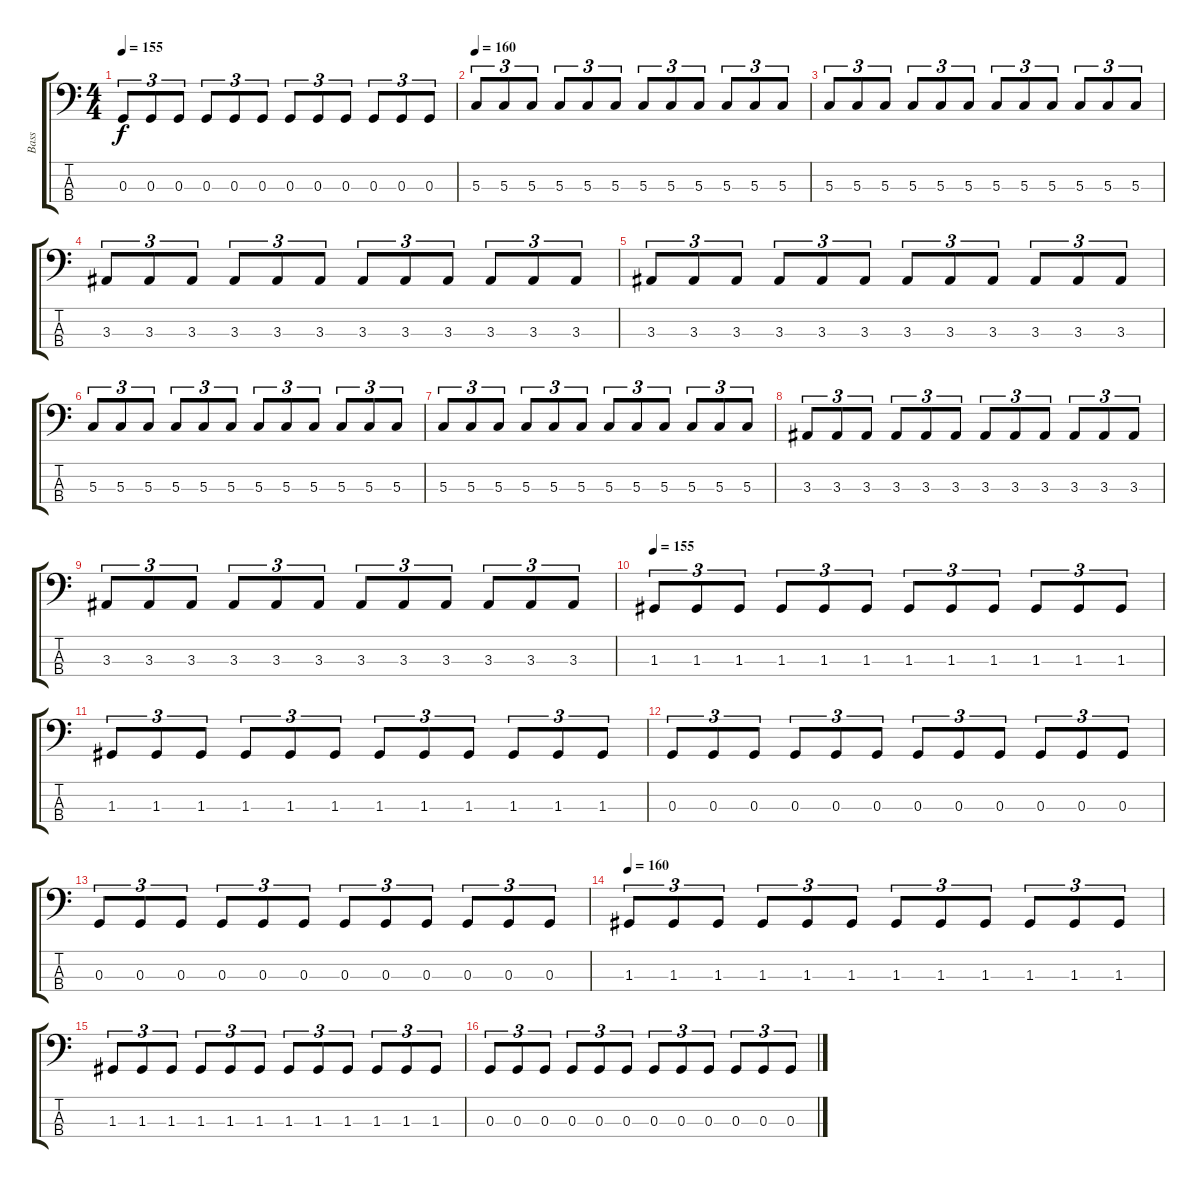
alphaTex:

\track ("Bass" "Bass") {instrument electricbasspick}
\staff {score tabs}
\tuning (F2 C2 G1 D1) {hide}
\ts (4 4)
\tempo 155
\clef f4
\ks c
0.3.8{tu (3 2) dy f} 0.3.8{tu (3 2)} 0.3.8{tu (3 2)} 0.3.8{tu (3 2)} 0.3.8{tu (3 2)} 0.3.8{tu (3 2)} 0.3.8{tu (3 2)} 0.3.8{tu (3 2)} 0.3.8{tu (3 2)} 0.3.8{tu (3 2)} 0.3.8{tu (3 2)} 0.3.8{tu (3 2)} |
\tempo 160
5.3.8{tu (3 2)} 5.3.8{tu (3 2)} 5.3.8{tu (3 2)} 5.3.8{tu (3 2)} 5.3.8{tu (3 2)} 5.3.8{tu (3 2)} 5.3.8{tu (3 2)} 5.3.8{tu (3 2)} 5.3.8{tu (3 2)} 5.3.8{tu (3 2)} 5.3.8{tu (3 2)} 5.3.8{tu (3 2)} |
5.3.8{tu (3 2)} 5.3.8{tu (3 2)} 5.3.8{tu (3 2)} 5.3.8{tu (3 2)} 5.3.8{tu (3 2)} 5.3.8{tu (3 2)} 5.3.8{tu (3 2)} 5.3.8{tu (3 2)} 5.3.8{tu (3 2)} 5.3.8{tu (3 2)} 5.3.8{tu (3 2)} 5.3.8{tu (3 2)} |
3.3.8{tu (3 2)} 3.3.8{tu (3 2)} 3.3.8{tu (3 2)} 3.3.8{tu (3 2)} 3.3.8{tu (3 2)} 3.3.8{tu (3 2)} 3.3.8{tu (3 2)} 3.3.8{tu (3 2)} 3.3.8{tu (3 2)} 3.3.8{tu (3 2)} 3.3.8{tu (3 2)} 3.3.8{tu (3 2)} |
3.3.8{tu (3 2)} 3.3.8{tu (3 2)} 3.3.8{tu (3 2)} 3.3.8{tu (3 2)} 3.3.8{tu (3 2)} 3.3.8{tu (3 2)} 3.3.8{tu (3 2)} 3.3.8{tu (3 2)} 3.3.8{tu (3 2)} 3.3.8{tu (3 2)} 3.3.8{tu (3 2)} 3.3.8{tu (3 2)} |
5.3.8{tu (3 2)} 5.3.8{tu (3 2)} 5.3.8{tu (3 2)} 5.3.8{tu (3 2)} 5.3.8{tu (3 2)} 5.3.8{tu (3 2)} 5.3.8{tu (3 2)} 5.3.8{tu (3 2)} 5.3.8{tu (3 2)} 5.3.8{tu (3 2)} 5.3.8{tu (3 2)} 5.3.8{tu (3 2)} |
5.3.8{tu (3 2)} 5.3.8{tu (3 2)} 5.3.8{tu (3 2)} 5.3.8{tu (3 2)} 5.3.8{tu (3 2)} 5.3.8{tu (3 2)} 5.3.8{tu (3 2)} 5.3.8{tu (3 2)} 5.3.8{tu (3 2)} 5.3.8{tu (3 2)} 5.3.8{tu (3 2)} 5.3.8{tu (3 2)} |
3.3.8{tu (3 2)} 3.3.8{tu (3 2)} 3.3.8{tu (3 2)} 3.3.8{tu (3 2)} 3.3.8{tu (3 2)} 3.3.8{tu (3 2)} 3.3.8{tu (3 2)} 3.3.8{tu (3 2)} 3.3.8{tu (3 2)} 3.3.8{tu (3 2)} 3.3.8{tu (3 2)} 3.3.8{tu (3 2)} |
3.3.8{tu (3 2)} 3.3.8{tu (3 2)} 3.3.8{tu (3 2)} 3.3.8{tu (3 2)} 3.3.8{tu (3 2)} 3.3.8{tu (3 2)} 3.3.8{tu (3 2)} 3.3.8{tu (3 2)} 3.3.8{tu (3 2)} 3.3.8{tu (3 2)} 3.3.8{tu (3 2)} 3.3.8{tu (3 2)} |
\tempo 155
1.3.8{tu (3 2)} 1.3.8{tu (3 2)} 1.3.8{tu (3 2)} 1.3.8{tu (3 2)} 1.3.8{tu (3 2)} 1.3.8{tu (3 2)} 1.3.8{tu (3 2)} 1.3.8{tu (3 2)} 1.3.8{tu (3 2)} 1.3.8{tu (3 2)} 1.3.8{tu (3 2)} 1.3.8{tu (3 2)} |
1.3.8{tu (3 2)} 1.3.8{tu (3 2)} 1.3.8{tu (3 2)} 1.3.8{tu (3 2)} 1.3.8{tu (3 2)} 1.3.8{tu (3 2)} 1.3.8{tu (3 2)} 1.3.8{tu (3 2)} 1.3.8{tu (3 2)} 1.3.8{tu (3 2)} 1.3.8{tu (3 2)} 1.3.8{tu (3 2)} |
0.3.8{tu (3 2)} 0.3.8{tu (3 2)} 0.3.8{tu (3 2)} 0.3.8{tu (3 2)} 0.3.8{tu (3 2)} 0.3.8{tu (3 2)} 0.3.8{tu (3 2)} 0.3.8{tu (3 2)} 0.3.8{tu (3 2)} 0.3.8{tu (3 2)} 0.3.8{tu (3 2)} 0.3.8{tu (3 2)} |
0.3.8{tu (3 2)} 0.3.8{tu (3 2)} 0.3.8{tu (3 2)} 0.3.8{tu (3 2)} 0.3.8{tu (3 2)} 0.3.8{tu (3 2)} 0.3.8{tu (3 2)} 0.3.8{tu (3 2)} 0.3.8{tu (3 2)} 0.3.8{tu (3 2)} 0.3.8{tu (3 2)} 0.3.8{tu (3 2)} |
\tempo 160
1.3.8{tu (3 2)} 1.3.8{tu (3 2)} 1.3.8{tu (3 2)} 1.3.8{tu (3 2)} 1.3.8{tu (3 2)} 1.3.8{tu (3 2)} 1.3.8{tu (3 2)} 1.3.8{tu (3 2)} 1.3.8{tu (3 2)} 1.3.8{tu (3 2)} 1.3.8{tu (3 2)} 1.3.8{tu (3 2)} |
1.3.8{tu (3 2)} 1.3.8{tu (3 2)} 1.3.8{tu (3 2)} 1.3.8{tu (3 2)} 1.3.8{tu (3 2)} 1.3.8{tu (3 2)} 1.3.8{tu (3 2)} 1.3.8{tu (3 2)} 1.3.8{tu (3 2)} 1.3.8{tu (3 2)} 1.3.8{tu (3 2)} 1.3.8{tu (3 2)} |
0.3.8{tu (3 2)} 0.3.8{tu (3 2)} 0.3.8{tu (3 2)} 0.3.8{tu (3 2)} 0.3.8{tu (3 2)} 0.3.8{tu (3 2)} 0.3.8{tu (3 2)} 0.3.8{tu (3 2)} 0.3.8{tu (3 2)} 0.3.8{tu (3 2)} 0.3.8{tu (3 2)} 0.3.8{tu (3 2)}
